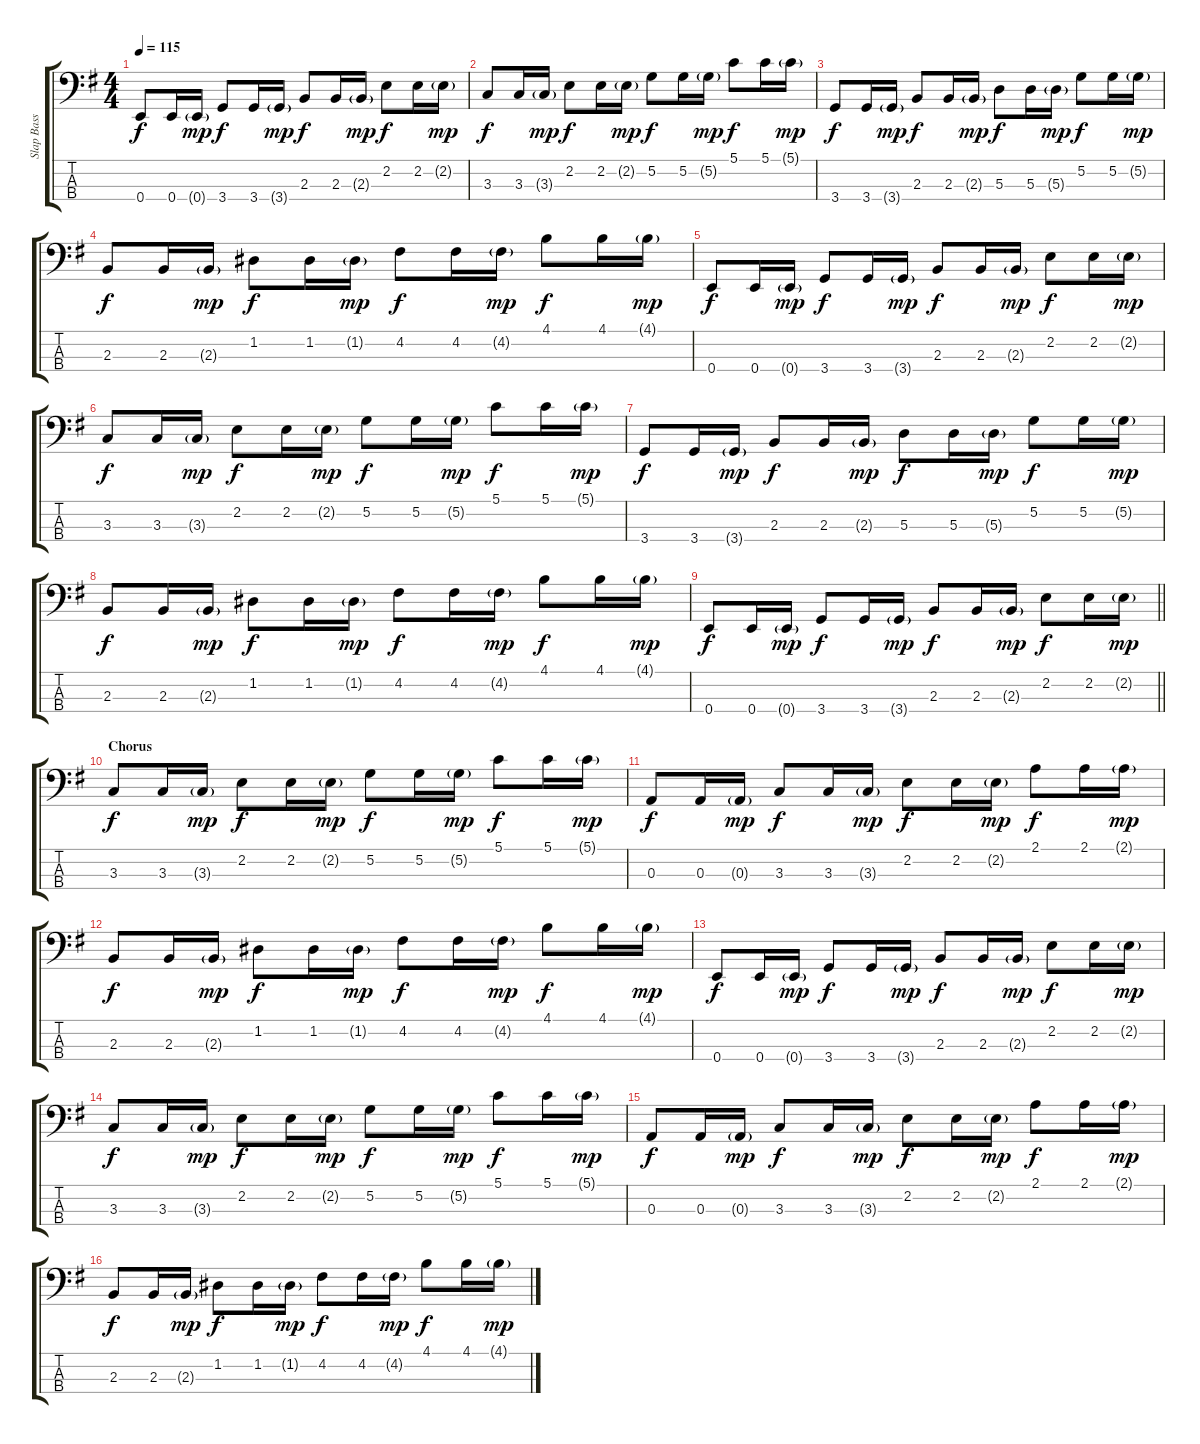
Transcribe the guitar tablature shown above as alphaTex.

\track ("Slap Bass       " "Slap Bass ") {instrument slapbass1}
\staff {score tabs}
\tuning (G2 D2 A1 E1) {hide}
\ts (4 4)
\tempo 115
\clef f4
\ks g
0.4.8{dy f} 0.4.16 0.4{g}.16{dy mp} 3.4.8{dy f} 3.4.16 3.4{g}.16{dy mp} 2.3.8{dy f} 2.3.16 2.3{g}.16{dy mp} 2.2.8{dy f} 2.2.16 2.2{g}.16{dy mp} |
3.3.8{dy f} 3.3.16 3.3{g}.16{dy mp} 2.2.8{dy f} 2.2.16 2.2{g}.16{dy mp} 5.2.8{dy f} 5.2.16 5.2{g}.16{dy mp} 5.1.8{dy f} 5.1.16 5.1{g}.16{dy mp} |
3.4.8{dy f} 3.4.16 3.4{g}.16{dy mp} 2.3.8{dy f} 2.3.16 2.3{g}.16{dy mp} 5.3.8{dy f} 5.3.16 5.3{g}.16{dy mp} 5.2.8{dy f} 5.2.16 5.2{g}.16{dy mp} |
2.3.8{dy f} 2.3.16 2.3{g}.16{dy mp} 1.2.8{dy f} 1.2.16 1.2{g}.16{dy mp} 4.2.8{dy f} 4.2.16 4.2{g}.16{dy mp} 4.1.8{dy f} 4.1.16 4.1{g}.16{dy mp} |
0.4.8{dy f} 0.4.16 0.4{g}.16{dy mp} 3.4.8{dy f} 3.4.16 3.4{g}.16{dy mp} 2.3.8{dy f} 2.3.16 2.3{g}.16{dy mp} 2.2.8{dy f} 2.2.16 2.2{g}.16{dy mp} |
3.3.8{dy f} 3.3.16 3.3{g}.16{dy mp} 2.2.8{dy f} 2.2.16 2.2{g}.16{dy mp} 5.2.8{dy f} 5.2.16 5.2{g}.16{dy mp} 5.1.8{dy f} 5.1.16 5.1{g}.16{dy mp} |
3.4.8{dy f} 3.4.16 3.4{g}.16{dy mp} 2.3.8{dy f} 2.3.16 2.3{g}.16{dy mp} 5.3.8{dy f} 5.3.16 5.3{g}.16{dy mp} 5.2.8{dy f} 5.2.16 5.2{g}.16{dy mp} |
2.3.8{dy f} 2.3.16 2.3{g}.16{dy mp} 1.2.8{dy f} 1.2.16 1.2{g}.16{dy mp} 4.2.8{dy f} 4.2.16 4.2{g}.16{dy mp} 4.1.8{dy f} 4.1.16 4.1{g}.16{dy mp} |
\barLineRight lightlight
0.4.8{dy f} 0.4.16 0.4{g}.16{dy mp} 3.4.8{dy f} 3.4.16 3.4{g}.16{dy mp} 2.3.8{dy f} 2.3.16 2.3{g}.16{dy mp} 2.2.8{dy f} 2.2.16 2.2{g}.16{dy mp} |
\section ("" "Chorus")
3.3.8{dy f} 3.3.16 3.3{g}.16{dy mp} 2.2.8{dy f} 2.2.16 2.2{g}.16{dy mp} 5.2.8{dy f} 5.2.16 5.2{g}.16{dy mp} 5.1.8{dy f} 5.1.16 5.1{g}.16{dy mp} |
0.3.8{dy f} 0.3.16 0.3{g}.16{dy mp} 3.3.8{dy f} 3.3.16 3.3{g}.16{dy mp} 2.2.8{dy f} 2.2.16 2.2{g}.16{dy mp} 2.1.8{dy f} 2.1.16 2.1{g}.16{dy mp} |
2.3.8{dy f} 2.3.16 2.3{g}.16{dy mp} 1.2.8{dy f} 1.2.16 1.2{g}.16{dy mp} 4.2.8{dy f} 4.2.16 4.2{g}.16{dy mp} 4.1.8{dy f} 4.1.16 4.1{g}.16{dy mp} |
0.4.8{dy f} 0.4.16 0.4{g}.16{dy mp} 3.4.8{dy f} 3.4.16 3.4{g}.16{dy mp} 2.3.8{dy f} 2.3.16 2.3{g}.16{dy mp} 2.2.8{dy f} 2.2.16 2.2{g}.16{dy mp} |
3.3.8{dy f} 3.3.16 3.3{g}.16{dy mp} 2.2.8{dy f} 2.2.16 2.2{g}.16{dy mp} 5.2.8{dy f} 5.2.16 5.2{g}.16{dy mp} 5.1.8{dy f} 5.1.16 5.1{g}.16{dy mp} |
0.3.8{dy f} 0.3.16 0.3{g}.16{dy mp} 3.3.8{dy f} 3.3.16 3.3{g}.16{dy mp} 2.2.8{dy f} 2.2.16 2.2{g}.16{dy mp} 2.1.8{dy f} 2.1.16 2.1{g}.16{dy mp} |
2.3.8{dy f} 2.3.16 2.3{g}.16{dy mp} 1.2.8{dy f} 1.2.16 1.2{g}.16{dy mp} 4.2.8{dy f} 4.2.16 4.2{g}.16{dy mp} 4.1.8{dy f} 4.1.16 4.1{g}.16{dy mp}
